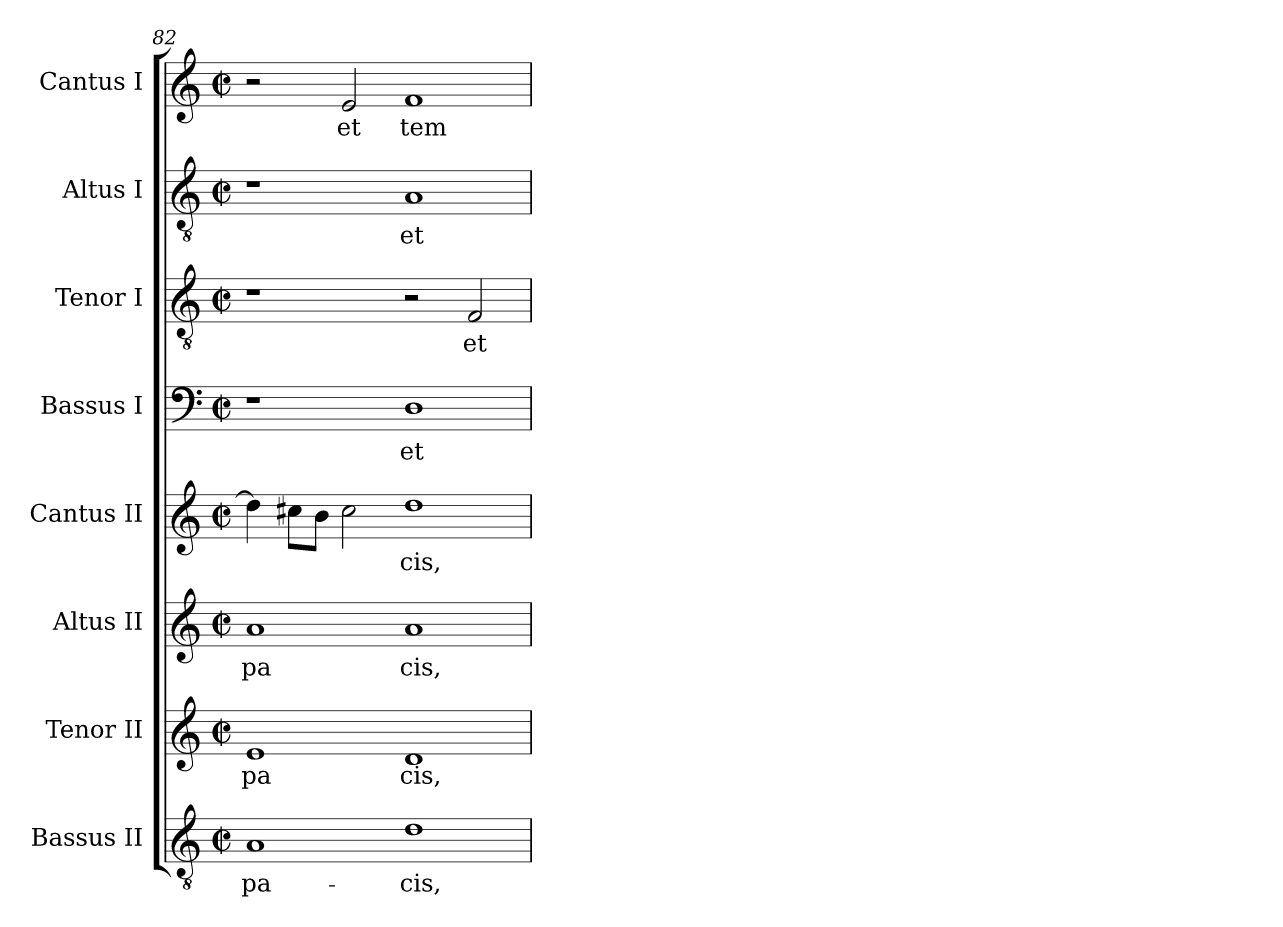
**kern	**text	**kern	**text	**kern	**text	**kern	**text	**kern	**text	**kern	**text	**kern	**text	**kern	**text
*part8	*part8	*part7	*part7	*part6	*part6	*part5	*part5	*part4	*part4	*part3	*part3	*part2	*part2	*part1	*part1
*staff8	*staff8	*staff7	*staff7	*staff6	*staff6	*staff5	*staff5	*staff4	*staff4	*staff3	*staff3	*staff2	*staff2	*staff1	*staff1
*I"Bassus II	*	*I"Tenor II	*	*I"Altus II	*	*I"Cantus II	*	*I"Bassus I	*	*I"Tenor I	*	*I"Altus I	*	*I"Cantus I	*
*clefGv2	*	*clefG2	*	*clefG2	*	*clefG2	*	*clefF4	*	*clefGv2	*	*clefGv2	*	*clefG2	*
*	*	*	*	*	*	*k[]	*	*	*	*	*	*	*	*	*
*	*	*	*	*	*	*C:	*	*	*	*	*	*	*	*	*
*M2/2	*	*M2/2	*	*M2/2	*	*M2/2	*	*M2/2	*	*M2/2	*	*M2/2	*	*M2/2	*
*met(c|)	*	*met(c|)	*	*met(c|)	*	*met(c|)	*	*met(c|)	*	*met(c|)	*	*met(c|)	*	*met(c|)	*
=82	=82	=82	=82	=82	=82	=82	=82	=82	=82	=82	=82	=82	=82	=82	=82
!	!LO:LY:b:cj	!	!LO:LY:b:cj	!	!LO:LY:b:cj	!	!	!	!	!	!	!	!	!	!
1A	pa-	1e	pa	1a	pa	4dd\]	.	1r	.	1r	.	1r	.	2r	.
.	.	.	.	.	.	8cc#\L	.	.	.	.	.	.	.	.	.
.	.	.	.	.	.	8b\J	.	.	.	.	.	.	.	.	.
!	!	!	!	!	!	!	!	!	!	!	!	!	!	!	!LO:LY:b:cj
.	.	.	.	.	.	2cc#\	.	.	.	.	.	.	.	2e/	et
!	!LO:LY:b:cj	!	!LO:LY:b:cj	!	!LO:LY:b:cj	!	!LO:LY:b:cj	!	!LO:LY:b:cj	!	!	!	!LO:LY:b:cj	!	!LO:LY:b:cj
1d	-cis,	1d	cis,	1a	cis,	1dd	cis,	1D	et	2r	.	1A	et	1f	tem
!	!	!	!	!	!	!	!	!	!	!	!LO:LY:b:cj	!	!	!	!
.	.	.	.	.	.	.	.	.	.	2F/	et	.	.	.	.
=	=	=	=	=	=	=	=	=	=	=	=	=	=	=	=
*-	*-	*-	*-	*-	*-	*-	*-	*-	*-	*-	*-	*-	*-	*-	*-
